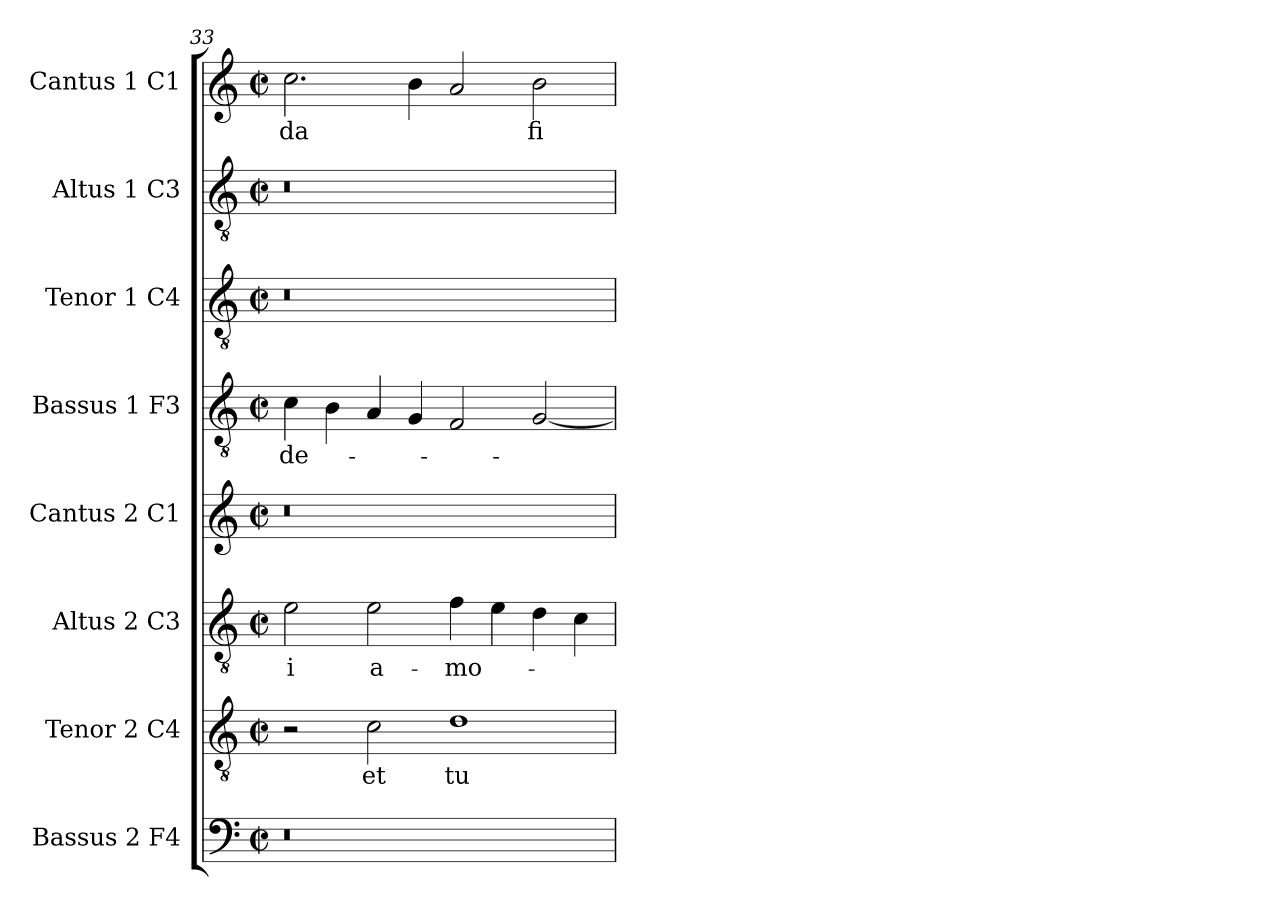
**kern	**kern	**text	**kern	**text	**kern	**kern	**text	**kern	**kern	**kern	**text
*part8	*part7	*part7	*part6	*part6	*part5	*part4	*part4	*part3	*part2	*part1	*part1
*staff8	*staff7	*staff7	*staff6	*staff6	*staff5	*staff4	*staff4	*staff3	*staff2	*staff1	*staff1
*I"Bassus 2  F4	*I"Tenor 2  C4	*	*I"Altus 2  C3	*	*I"Cantus 2  C1	*I"Bassus 1  F3	*	*I"Tenor 1  C4	*I"Altus 1  C3	*I"Cantus 1  C1	*
*I'B2	*I'T2	*	*I'A2	*	*I'C2	*I'B1	*	*I'T1	*I'A1	*I'C1	*
*clefF4	*clefGv2	*	*clefGv2	*	*clefG2	*clefGv2	*	*clefGv2	*clefGv2	*clefG2	*
*M2/2	*M2/2	*	*M2/2	*	*M2/2	*M2/2	*	*M2/2	*M2/2	*M2/2	*
*met(c|)	*met(c|)	*	*met(c|)	*	*met(c|)	*met(c|)	*	*met(c|)	*met(c|)	*met(c|)	*
=33	=33	=33	=33	=33	=33	=33	=33	=33	=33	=33	=33
!	!	!	!	!LO:LY:b:cj	!	!	!LO:LY:b:cj	!	!	!	!LO:LY:b:cj
0r	2r	.	2e\	-i	0r	4c\	-de-	0r	0r	2.cc\	-da
.	.	.	.	.	.	4B\	.	.	.	.	.
!	!	!LO:LY:b:cj	!	!LO:LY:b:cj	!	!	!	!	!	!	!
.	2c\	et	2e\	a-	.	4A/	.	.	.	.	.
.	.	.	.	.	.	4G/	.	.	.	4b\	.
!	!	!LO:LY:b:cj	!	!LO:LY:b	!	!	!	!	!	!	!
.	1d	tu-	4f\	-mo-	.	2F/	.	.	.	2a/	.
.	.	.	4e\	.	.	.	.	.	.	.	.
!	!	!	!	!	!	!	!	!	!	!	!LO:LY:b:cj
.	.	.	4d\	.	.	[<2G/	.	.	.	2b\	fi-
.	.	.	4c\	.	.	.	.	.	.	.	.
=	=	=	=	=	=	=	=	=	=	=	=
*-	*-	*-	*-	*-	*-	*-	*-	*-	*-	*-	*-
